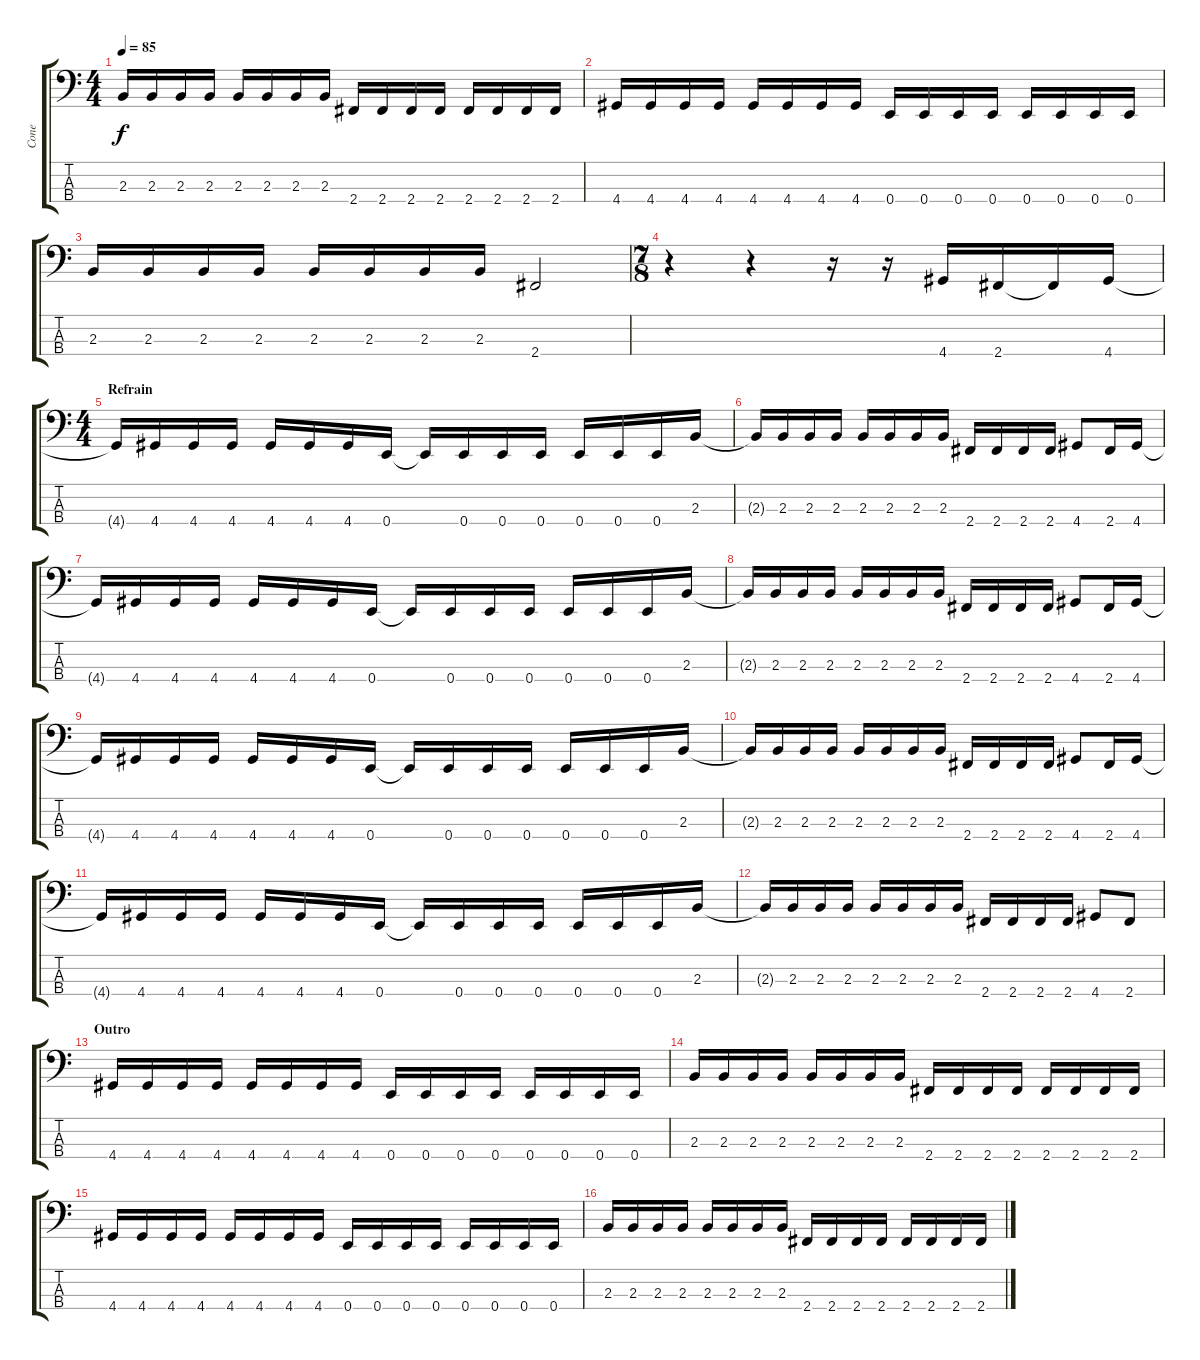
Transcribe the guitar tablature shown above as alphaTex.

\track ("Cone" "Cone") {instrument electricbasspick}
\staff {score tabs}
\tuning (G2 D2 A1 E1) {hide}
\ts (4 4)
\tempo 85
\clef f4
\ks c
2.3.16{dy f} 2.3.16 2.3.16 2.3.16 2.3.16 2.3.16 2.3.16 2.3.16 2.4.16 2.4.16 2.4.16 2.4.16 2.4.16 2.4.16 2.4.16 2.4.16 |
4.4.16 4.4.16 4.4.16 4.4.16 4.4.16 4.4.16 4.4.16 4.4.16 0.4.16 0.4.16 0.4.16 0.4.16 0.4.16 0.4.16 0.4.16 0.4.16 |
2.3.16 2.3.16 2.3.16 2.3.16 2.3.16 2.3.16 2.3.16 2.3.16 2.4.2 |
\ts (7 8)
r.4 r.4 r.16 r.16 4.4.16 2.4.16 2.4{t}.16 4.4.16 |
\ts (4 4)
\section ("" "Refrain")
4.4{t}.16 4.4.16 4.4.16 4.4.16 4.4.16 4.4.16 4.4.16 0.4.16 0.4{t}.16 0.4.16 0.4.16 0.4.16 0.4.16 0.4.16 0.4.16 2.3.16 |
2.3{t}.16 2.3.16 2.3.16 2.3.16 2.3.16 2.3.16 2.3.16 2.3.16 2.4.16 2.4.16 2.4.16 2.4.16 4.4.8 2.4.16 4.4.16 |
4.4{t}.16 4.4.16 4.4.16 4.4.16 4.4.16 4.4.16 4.4.16 0.4.16 0.4{t}.16 0.4.16 0.4.16 0.4.16 0.4.16 0.4.16 0.4.16 2.3.16 |
2.3{t}.16 2.3.16 2.3.16 2.3.16 2.3.16 2.3.16 2.3.16 2.3.16 2.4.16 2.4.16 2.4.16 2.4.16 4.4.8 2.4.16 4.4.16 |
4.4{t}.16 4.4.16 4.4.16 4.4.16 4.4.16 4.4.16 4.4.16 0.4.16 0.4{t}.16 0.4.16 0.4.16 0.4.16 0.4.16 0.4.16 0.4.16 2.3.16 |
2.3{t}.16 2.3.16 2.3.16 2.3.16 2.3.16 2.3.16 2.3.16 2.3.16 2.4.16 2.4.16 2.4.16 2.4.16 4.4.8 2.4.16 4.4.16 |
4.4{t}.16 4.4.16 4.4.16 4.4.16 4.4.16 4.4.16 4.4.16 0.4.16 0.4{t}.16 0.4.16 0.4.16 0.4.16 0.4.16 0.4.16 0.4.16 2.3.16 |
2.3{t}.16 2.3.16 2.3.16 2.3.16 2.3.16 2.3.16 2.3.16 2.3.16 2.4.16 2.4.16 2.4.16 2.4.16 4.4.8 2.4.8 |
\section ("" "Outro")
4.4.16 4.4.16 4.4.16 4.4.16 4.4.16 4.4.16 4.4.16 4.4.16 0.4.16 0.4.16 0.4.16 0.4.16 0.4.16 0.4.16 0.4.16 0.4.16 |
2.3.16 2.3.16 2.3.16 2.3.16 2.3.16 2.3.16 2.3.16 2.3.16 2.4.16 2.4.16 2.4.16 2.4.16 2.4.16 2.4.16 2.4.16 2.4.16 |
4.4.16 4.4.16 4.4.16 4.4.16 4.4.16 4.4.16 4.4.16 4.4.16 0.4.16 0.4.16 0.4.16 0.4.16 0.4.16 0.4.16 0.4.16 0.4.16 |
2.3.16 2.3.16 2.3.16 2.3.16 2.3.16 2.3.16 2.3.16 2.3.16 2.4.16 2.4.16 2.4.16 2.4.16 2.4.16 2.4.16 2.4.16 2.4.16
